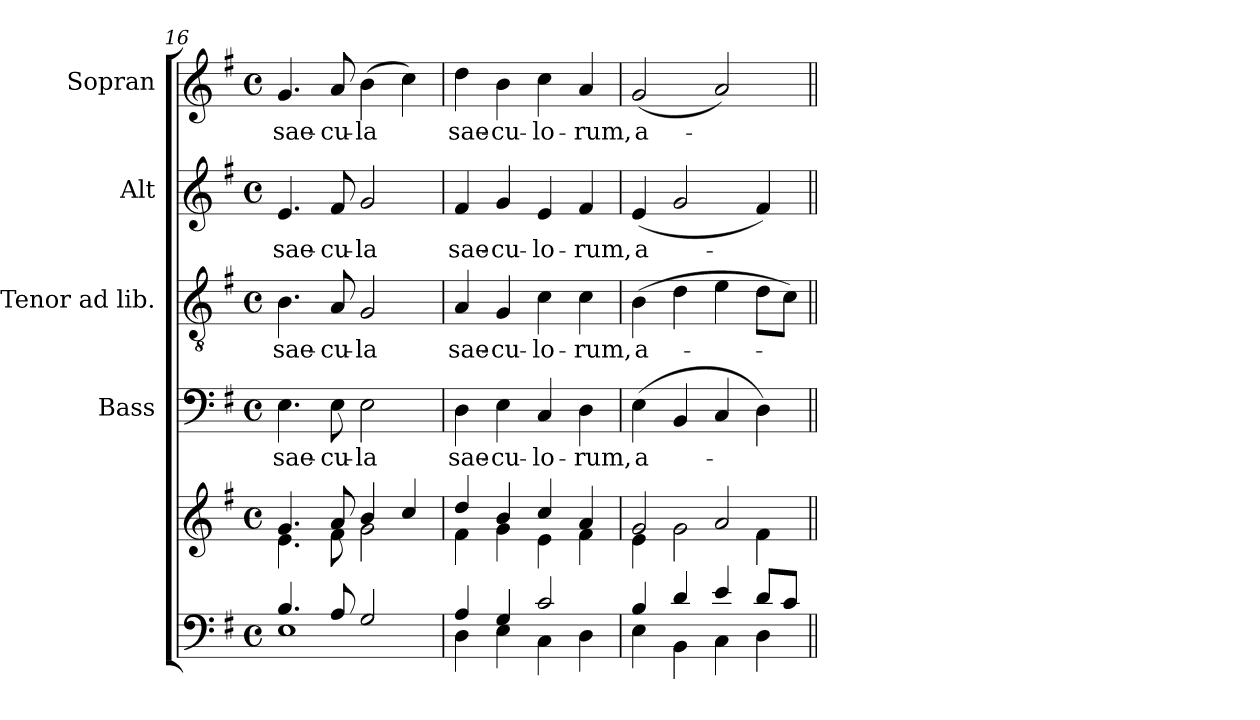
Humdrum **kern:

**kern	**kern	**kern	**text	**kern	**text	**kern	**text	**kern	**text
*part5	*part5	*part4	*part4	*part3	*part3	*part2	*part2	*part1	*part1
*staff6	*staff5	*staff4	*staff4	*staff3	*staff3	*staff2	*staff2	*staff1	*staff1
*	*	*I"Bass	*	*I"Tenor ad lib.	*	*I"Alt	*	*I"Sopran	*
*	*	*I'B.	*	*I'T.	*	*I'A.	*	*I'S.	*
!!LO:LB:g=z
*clefF4	*clefG2	*clefF4	*	*clefGv2	*	*clefG2	*	*clefG2	*
*k[f#]	*k[f#]	*k[f#]	*	*k[f#]	*	*k[f#]	*	*k[f#]	*
*G:	*G:	*G:	*	*G:	*	*G:	*	*G:	*
*M4/4	*M4/4	*M4/4	*	*M4/4	*	*M4/4	*	*M4/4	*
*met(c)	*met(c)	*met(c)	*	*met(c)	*	*met(c)	*	*met(c)	*
=16	=16	=16	=16	=16	=16	=16	=16	=16	=16
*^	*^	*	*	*	*	*	*	*	*
!	!	!	!	!	!LO:LY:b	!	!LO:LY:b	!	!LO:LY:b	!	!LO:LY:b
4.B/	1E	4.g/	4.e\	4.E\	sae-	4.B\	sae-	4.e/	sae-	4.g/	sae-
!	!	!	!	!	!LO:LY:b	!	!LO:LY:b	!	!LO:LY:b	!	!LO:LY:b
8A/	.	8a/	8f#\	8E\	-cu-	8A/	-cu-	8f#/	-cu-	8a/	-cu-
!	!	!	!	!	!LO:LY:b	!	!LO:LY:b	!	!LO:LY:b	!	!LO:LY:b
2G/	.	4b/	2g\	2E\	-la	2G/	-la	2g/	-la	(>4b\	-la
.	.	4cc/	.	.	.	.	.	.	.	4cc\)	.
=17	=17	=17	=17	=17	=17	=17	=17	=17	=17	=17	=17
!	!	!	!	!	!LO:LY:b	!	!LO:LY:b	!	!LO:LY:b	!	!LO:LY:b
4A/	4D\	4dd/	4f#\	4D\	sae-	4A/	sae-	4f#/	sae-	4dd\	sae-
!	!	!	!	!	!LO:LY:b	!	!LO:LY:b	!	!LO:LY:b	!	!LO:LY:b
4G/	4E\	4b/	4g\	4E\	-cu-	4G/	-cu-	4g/	-cu-	4b\	-cu-
!	!	!	!	!	!LO:LY:b	!	!LO:LY:b	!	!LO:LY:b	!	!LO:LY:b
2c/	4C\	4cc/	4e\	4C/	-lo-	4c\	-lo-	4e/	-lo-	4cc\	-lo-
!	!	!	!	!	!LO:LY:b	!	!LO:LY:b	!	!LO:LY:b	!	!LO:LY:b
.	4D\	4a/	4f#\	4D\	-rum,	4c\	-rum,	4f#/	-rum,	4a/	-rum,
=18	=18	=18	=18	=18	=18	=18	=18	=18	=18	=18	=18
!	!	!	!	!	!LO:LY:b	!	!LO:LY:b	!	!LO:LY:b	!	!LO:LY:b
4B/	4E\	2g/	4e\	(>4E\	a-	(>4B\	a-	(<4e/	a-	(<2g/	a-
4d/	4BB\	.	2g\	4BB/	.	4d\	.	2g/	.	.	.
4e/	4C\	2a/	.	4C/	.	4e\	.	.	.	2a/)	.
8d/L	4D\	.	4f#\	4D\)	.	8d\L	.	4f#/)	.	.	.
8c/J	.	.	.	.	.	8c\J)	.	.	.	.	.
*v	*v	*	*	*	*	*	*	*	*	*	*
*	*v	*v	*	*	*	*	*	*	*	*
=||	=||	=||	=||	=||	=||	=||	=||	=||	=||
*-	*-	*-	*-	*-	*-	*-	*-	*-	*-
